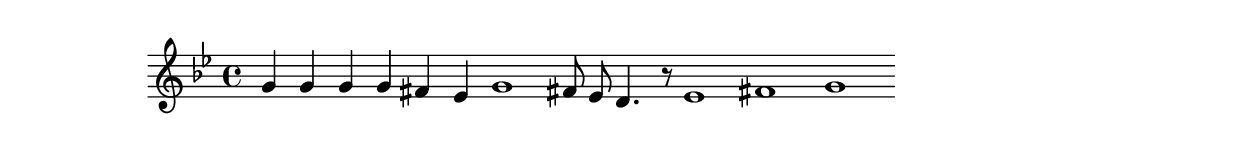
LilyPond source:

%% Do not edit this file; it is automatically
%% generated from LSR http://lsr.dsi.unimi.it
%% This file is in the public domain.
\version "2.13.31"

\header {
  lsrtags = "world-music"

%% Translation of GIT committish: 0b55335aeca1de539bf1125b717e0c21bb6fa31b
  texidoces = "
Para las improvisaciones o @emph{taqasim} que son libres durante unos
momentos, se puede omitir la indicación de compás y se puede usar
@code{\cadenzaOn}.  Podría ser necesario ajustar el estilo de
alteraciones accidentales, porque la ausencia de líneas divisorias
hará que la alteración aparezca una sola vez.  He aquí un ejemplo de
cómo podría ser el comienzo de una improvisación @emph{hijaz}:

"
doctitlees = "Improvisación de música árabe"


%% Translation of GIT committish: 0a868be38a775ecb1ef935b079000cebbc64de40
  texidocde = "
Bei Improvisation oder @emph{taqasim}, die zeitlich frei gespielt
werden, kann die Taktart ausgelassen werden und @code{\cadenzaOn}
kann eingesetzt werden.  Es kann nötig sein, den Versetzungszeichenstil
anzupassen, weil sonst die Versetzungszeichen nur einmal ausgegeben
werden, da keine Taktlinien gesetzt sind.  Hier ein Beispiel, wie
der Beginn einer @emph{hijaz}-Improvisation aussehen könnte:

"

  doctitlede = "Arabische Improvisation"

  texidoc = "
For improvisations or taqasim which are temporarily free, the time
signature can be omitted and @code{\\cadenzaOn} can be used.  Adjusting
the accidental style might be required, since the absence of bar lines
will cause the accidental to be marked only once.  Here is an example
of what could be the start of a hijaz improvisation:

"
  doctitle = "Arabic improvisation"
} % begin verbatim

\include "arabic.ly"

\relative sol' {
  \key re \kurd
  #(set-accidental-style 'forget)
  \cadenzaOn
  sol4 sol sol sol fad mib sol1 fad8 mib re4. r8 mib1 fad sol
}
